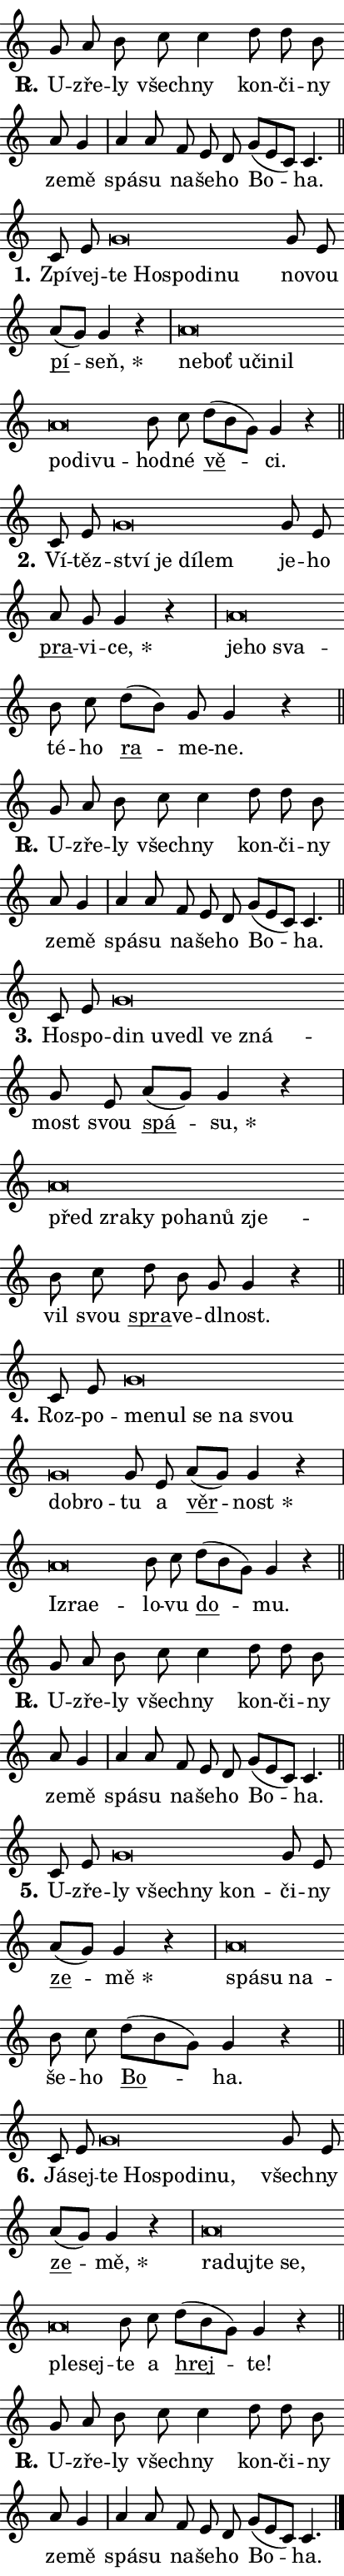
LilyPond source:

\version "2.24.0"
\header { tagline = "" }
\paper {
  indent = 0\cm
  top-margin = 0\cm
  right-margin = 0\cm
  bottom-margin = 0\cm
  left-margin = 0\cm
  paper-width = 7\cm
  page-breaking = #ly:one-page-breaking
  system-system-spacing.basic-distance = #11
  score-system-spacing.basic-distance = #11
  ragged-last = ##f
}


%% Author: Thomas Morley
%% https://lists.gnu.org/archive/html/lilypond-user/2020-05/msg00002.html
#(define (line-position grob)
"Returns position of @var[grob} in current system:
   @code{'start}, if at first time-step
   @code{'end}, if at last time-step
   @code{'middle} otherwise
"
  (let* ((col (ly:item-get-column grob))
         (ln (ly:grob-object col 'left-neighbor))
         (rn (ly:grob-object col 'right-neighbor))
         (col-to-check-left (if (ly:grob? ln) ln col))
         (col-to-check-right (if (ly:grob? rn) rn col))
         (break-dir-left
           (and
             (ly:grob-property col-to-check-left 'non-musical #f)
             (ly:item-break-dir col-to-check-left)))
         (break-dir-right
           (and
             (ly:grob-property col-to-check-right 'non-musical #f)
             (ly:item-break-dir col-to-check-right))))
        (cond ((eqv? 1 break-dir-left) 'start)
              ((eqv? -1 break-dir-right) 'end)
              (else 'middle))))

#(define (tranparent-at-line-position vctor)
  (lambda (grob)
  "Relying on @code{line-position} select the relevant enry from @var{vctor}.
Used to determine transparency,"
    (case (line-position grob)
      ((end) (not (vector-ref vctor 0)))
      ((middle) (not (vector-ref vctor 1)))
      ((start) (not (vector-ref vctor 2))))))

noteHeadBreakVisibility =
#(define-music-function (break-visibility)(vector?)
"Makes @code{NoteHead}s transparent relying on @var{break-visibility}"
#{
  \override NoteHead.transparent =
    #(tranparent-at-line-position break-visibility)
#})

#(define delete-ledgers-for-transparent-note-heads
  (lambda (grob)
    "Reads whether a @code{NoteHead} is transparent.
If so this @code{NoteHead} is removed from @code{'note-heads} from
@var{grob}, which is supposed to be @code{LedgerLineSpanner}.
As a result ledgers are not printed for this @code{NoteHead}"
    (let* ((nhds-array (ly:grob-object grob 'note-heads))
           (nhds-list
             (if (ly:grob-array? nhds-array)
                 (ly:grob-array->list nhds-array)
                 '()))
           ;; Relies on the transparent-property being done before
           ;; Staff.LedgerLineSpanner.after-line-breaking is executed.
           ;; This is fragile ...
           (to-keep
             (remove
               (lambda (nhd)
                 (ly:grob-property nhd 'transparent #f))
               nhds-list)))
      ;; TODO find a better method to iterate over grob-arrays, similiar
      ;; to filter/remove etc for lists
      ;; For now rebuilt from scratch
      (set! (ly:grob-object grob 'note-heads)  '())
      (for-each
        (lambda (nhd)
          (ly:pointer-group-interface::add-grob grob 'note-heads nhd))
        to-keep))))

hideNotes = {
  \noteHeadBreakVisibility #begin-of-line-visible
}
unHideNotes = {
  \noteHeadBreakVisibility #all-visible
}

% work-around for resetting accidentals
% https://lilypond.org/doc/v2.23/Documentation/notation/displaying-rhythms#unmetered-music
cadenzaMeasure = {
  \cadenzaOff
  \partial 1024 s1024
  \cadenzaOn
}

#(define-markup-command (accent layout props text) (markup?)
  "Underline accented syllable"
  (interpret-markup layout props
    #{\markup \override #'(offset . 4.3) \underline { #text }#}))

responsum = \markup \concat {
  "R" \hspace #-1.05 \path #0.1 #'((moveto 0 0.07) (lineto 0.9 0.8)) \hspace #0.05 "."
}

\layout {
    \context {
        \Staff
        \remove "Time_signature_engraver"
        \override LedgerLineSpanner.after-line-breaking = #delete-ledgers-for-transparent-note-heads
    }
    \context {
        \Voice {
            \override NoteHead.output-attributes = #'((class . "notehead"))
            \override Hairpin.height = #0.55
        }
    }
    \context {
        \Lyrics {
            \override StanzaNumber.output-attributes = #'((class . "stanzanumber"))
            \override LyricSpace.minimum-distance = #0.9
            \override LyricText.font-name = #"TeX Gyre Schola"
            \override LyricText.font-size = 1
            \override StanzaNumber.font-name = #"TeX Gyre Schola Bold"
            \override StanzaNumber.font-size = 1
        }
    }
}

% magnetic-lyrics.ily
%
%   written by
%     Jean Abou Samra <jean@abou-samra.fr>
%     Werner Lemberg <wl@gnu.org>
%
%   adapted by
%     Jiri Hon <jiri.hon@gmail.com>
%
% Version 2022-Apr-15

% https://www.mail-archive.com/lilypond-user@gnu.org/msg149350.html

#(define (Left_hyphen_pointer_engraver context)
   "Collect syllable-hyphen-syllable occurrences in lyrics and store
them in properties.  This engraver only looks to the left.  For
example, if the lyrics input is @code{foo -- bar}, it does the
following.

@itemize @bullet
@item
Set the @code{text} property of the @code{LyricHyphen} grob between
@q{foo} and @q{bar} to @code{foo}.

@item
Set the @code{left-hyphen} property of the @code{LyricText} grob with
text @q{foo} to the @code{LyricHyphen} grob between @q{foo} and
@q{bar}.
@end itemize

Use this auxiliary engraver in combination with the
@code{lyric-@/text::@/apply-@/magnetic-@/offset!} hook."
   (let ((hyphen #f)
         (text #f))
     (make-engraver
      (acknowledgers
       ((lyric-syllable-interface engraver grob source-engraver)
        (set! text grob)))
      (end-acknowledgers
       ((lyric-hyphen-interface engraver grob source-engraver)
        ;(when (not (grob::has-interface grob 'lyric-space-interface))
          (set! hyphen grob)));)
      ((stop-translation-timestep engraver)
       (when (and text hyphen)
         (ly:grob-set-object! text 'left-hyphen hyphen))
       (set! text #f)
       (set! hyphen #f)))))

#(define (lyric-text::apply-magnetic-offset! grob)
   "If the space between two syllables is less than the value in
property @code{LyricText@/.details@/.squash-threshold}, move the right
syllable to the left so that it gets concatenated with the left
syllable.

Use this function as a hook for
@code{LyricText@/.after-@/line-@/breaking} if the
@code{Left_@/hyphen_@/pointer_@/engraver} is active."
   (let ((hyphen (ly:grob-object grob 'left-hyphen #f)))
     (when hyphen
       (let ((left-text (ly:spanner-bound hyphen LEFT)))
         (when (grob::has-interface left-text 'lyric-syllable-interface)
           (let* ((common (ly:grob-common-refpoint grob left-text X))
                  (this-x-ext (ly:grob-extent grob common X))
                  (left-x-ext
                   (begin
                     ;; Trigger magnetism for left-text.
                     (ly:grob-property left-text 'after-line-breaking)
                     (ly:grob-extent left-text common X)))
                  ;; `delta` is the gap width between two syllables.
                  (delta (- (interval-start this-x-ext)
                            (interval-end left-x-ext)))
                  (details (ly:grob-property grob 'details))
                  (threshold (assoc-get 'squash-threshold details 0.2)))
             (when (< delta threshold)
               (let* (;; We have to manipulate the input text so that
                      ;; ligatures crossing syllable boundaries are not
                      ;; disabled.  For languages based on the Latin
                      ;; script this is essentially a beautification.
                      ;; However, for non-Western scripts it can be a
                      ;; necessity.
                      (lt (ly:grob-property left-text 'text))
                      (rt (ly:grob-property grob 'text))
                      (is-space (grob::has-interface hyphen 'lyric-space-interface))
                      (space (if is-space " " ""))
                      (space-markup (grob-interpret-markup grob " "))
                      (space-size (interval-length (ly:stencil-extent space-markup X)))
                      (extra-delta (if is-space space-size 0))
                      ;; Append new syllable.
                      (ltrt-space (if (and (string? lt) (string? rt))
                                (string-append lt space rt)
                                (make-concat-markup (list lt space rt))))
                      ;; Right-align `ltrt` to the right side.
                      (ltrt-space-markup (grob-interpret-markup
                               grob
                               (make-translate-markup
                                (cons (interval-length this-x-ext) 0)
                                (make-right-align-markup ltrt-space)))))
                 (begin
                   ;; Don't print `left-text`.
                   (ly:grob-set-property! left-text 'stencil #f)
                   ;; Set text and stencil (which holds all collected
                   ;; syllables so far) and shift it to the left.
                   (ly:grob-set-property! grob 'text ltrt-space)
                   (ly:grob-set-property! grob 'stencil ltrt-space-markup)
                   (ly:grob-translate-axis! grob (- (- delta extra-delta)) X))))))))))


#(define (lyric-hyphen::displace-bounds-first grob)
   ;; Make very sure this callback isn't triggered too early.
   (let ((left (ly:spanner-bound grob LEFT))
         (right (ly:spanner-bound grob RIGHT)))
     (ly:grob-property left 'after-line-breaking)
     (ly:grob-property right 'after-line-breaking)
     (ly:lyric-hyphen::print grob)))

squashThreshold = #0.4

\layout {
  \context {
    \Lyrics
    \consists #Left_hyphen_pointer_engraver
    \override LyricText.after-line-breaking =
      #lyric-text::apply-magnetic-offset!
    \override LyricHyphen.stencil = #lyric-hyphen::displace-bounds-first
    \override LyricText.details.squash-threshold = \squashThreshold
    \override LyricHyphen.minimum-distance = 0
    \override LyricHyphen.minimum-length = \squashThreshold
  }
}

squash = \override LyricText.details.squash-threshold = 9999
unSquash = \override LyricText.details.squash-threshold = \squashThreshold

left = \override LyricText.self-alignment-X = #LEFT
unLeft = \revert LyricText.self-alignment-X

starOffset = #(lambda (grob) 
                (let ((x_offset (ly:self-alignment-interface::aligned-on-x-parent grob)))
                  (if (= x_offset 0) 0 (+ x_offset 1.2))))

star = #(define-music-function (syllable)(string?)
"Append star separator at the end of a syllable"
#{
  \once \override LyricText.X-offset = #starOffset
  \lyricmode { \markup {
    #syllable
    \override #'((font-name . "TeX Gyre Schola Bold")) \hspace #0.2 \lower #0.65 \larger "*"
  } }
#})

starAccent = #(define-music-function (syllable)(string?)
"Append star separator at the end of a syllable and make accent"
#{
  \once \override LyricText.X-offset = #starOffset
  \lyricmode { \markup {
    \accent #syllable
    \override #'((font-name . "TeX Gyre Schola Bold")) \hspace #0.2 \lower #0.65 \larger "*"
  } }
#})

breath = #(define-music-function (syllable)(string?)
"Append breathing indicator at the end of a syllable"
#{
  \lyricmode { \markup { #syllable "+" } }
#})

optionalBreath = #(define-music-function (syllable)(string?)
"Append optional breathing indicator at the end of a syllable"
#{
  \lyricmode { \markup { #syllable "(+)" } }
#})


\score {
    <<
        \new Voice = "melody" { \cadenzaOn \key c \major \relative { g'8 a b c c4 \bar "" d8 d b \bar "" a g4 \cadenzaMeasure \bar "|" a a8 \bar "" f e d \bar "" g[( e c)] c4. \cadenzaMeasure \bar "||" \break } }
        \new Lyrics \lyricsto "melody" { \lyricmode { \set stanza = \responsum
U -- zře -- ly všech -- ny kon -- či -- ny ze -- mě spá -- su na -- še -- ho Bo -- ha. } }
    >>
    \layout {}
}

\score {
    <<
        \new Voice = "melody" { \cadenzaOn \key c \major \relative { c'8 e g\breve*1/16 \hideNotes \breve*1/16 \bar "" \breve*1/16 \bar "" \breve*1/16 \breve*1/16 \bar "" \unHideNotes g8 e \bar "" a[(g)] g4 r \cadenzaMeasure \bar "|" a\breve*1/16 \hideNotes \breve*1/16 \bar "" \breve*1/16 \bar "" \breve*1/16 \bar "" \breve*1/16 \bar "" \breve*1/16 \bar "" \breve*1/16 \breve*1/16 \bar "" \unHideNotes b8 c \bar "" d[( b g)] g4 r \cadenzaMeasure \bar "||" \break } }
        \new Lyrics \lyricsto "melody" { \lyricmode { \set stanza = "1."
Zpí -- vej -- \left te \squash Ho -- spo -- di -- nu \unLeft \unSquash no -- vou \markup \accent pí -- \star seň, \left ne -- \squash boť u -- či -- nil po -- di -- vu -- \unLeft \unSquash hod -- né \markup \accent vě -- ci. } }
    >>
    \layout {}
}

\score {
    <<
        \new Voice = "melody" { \cadenzaOn \key c \major \relative { c'8 e g\breve*1/16 \hideNotes \breve*1/16 \bar "" \breve*1/16 \breve*1/16 \bar "" \unHideNotes g8 e \bar "" a g g4 r \cadenzaMeasure \bar "|" a\breve*1/16 \hideNotes \breve*1/16 \breve*1/16 \bar "" \unHideNotes b8 c \bar "" d[( b)] g g4 r \cadenzaMeasure \bar "||" \break } }
        \new Lyrics \lyricsto "melody" { \lyricmode { \set stanza = "2."
Ví -- těz -- \left ství \squash je dí -- lem \unLeft \unSquash je -- ho \markup \accent pra -- vi -- \star ce, \left je -- \squash ho sva -- \unLeft \unSquash té -- ho \markup \accent ra -- me -- ne. } }
    >>
    \layout {}
}

\score {
    <<
        \new Voice = "melody" { \cadenzaOn \key c \major \relative { g'8 a b c c4 \bar "" d8 d b \bar "" a g4 \cadenzaMeasure \bar "|" a a8 \bar "" f e d \bar "" g[( e c)] c4. \cadenzaMeasure \bar "||" \break } }
        \new Lyrics \lyricsto "melody" { \lyricmode { \set stanza = \responsum
U -- zře -- ly všech -- ny kon -- či -- ny ze -- mě spá -- su na -- še -- ho Bo -- ha. } }
    >>
    \layout {}
}

\score {
    <<
        \new Voice = "melody" { \cadenzaOn \key c \major \relative { c'8 e g\breve*1/16 \hideNotes \breve*1/16 \bar "" \breve*1/16 \bar "" \breve*1/16 \bar "" \breve*1/16 \breve*1/16 \bar "" \unHideNotes g8 e \bar "" a[(g)] g4 r \cadenzaMeasure \bar "|" a\breve*1/16 \hideNotes \breve*1/16 \bar "" \breve*1/16 \bar "" \breve*1/16 \bar "" \breve*1/16 \bar "" \breve*1/16 \breve*1/16 \bar "" \unHideNotes b8 c \bar "" d b g g4 r \cadenzaMeasure \bar "||" \break } }
        \new Lyrics \lyricsto "melody" { \lyricmode { \set stanza = "3."
Ho -- spo -- \left din \squash u -- ve -- dl ve zná -- \unLeft \unSquash most svou \markup \accent spá -- \star su, \left před \squash zra -- ky po -- ha -- nů zje -- \unLeft \unSquash vil svou \markup \accent spra -- ve -- dl -- nost. } }
    >>
    \layout {}
}

\score {
    <<
        \new Voice = "melody" { \cadenzaOn \key c \major \relative { c'8 e g\breve*1/16 \hideNotes \breve*1/16 \bar "" \breve*1/16 \bar "" \breve*1/16 \bar "" \breve*1/16 \bar "" \breve*1/16 \breve*1/16 \bar "" \unHideNotes g8 e \bar "" a[(g)] g4 r \cadenzaMeasure \bar "|" a\breve*1/16 \hideNotes \breve*1/16 \breve*1/16 \bar "" \unHideNotes b8 c \bar "" d[( b g)] g4 r \cadenzaMeasure \bar "||" \break } }
        \new Lyrics \lyricsto "melody" { \lyricmode { \set stanza = "4."
Roz -- po -- \left me -- \squash nul se na svou dob -- ro -- \unLeft \unSquash tu a \markup \accent věr -- \star nost \left Iz -- \squash ra -- e -- \unLeft \unSquash lo -- vu \markup \accent do -- mu. } }
    >>
    \layout {}
}

\score {
    <<
        \new Voice = "melody" { \cadenzaOn \key c \major \relative { g'8 a b c c4 \bar "" d8 d b \bar "" a g4 \cadenzaMeasure \bar "|" a a8 \bar "" f e d \bar "" g[( e c)] c4. \cadenzaMeasure \bar "||" \break } }
        \new Lyrics \lyricsto "melody" { \lyricmode { \set stanza = \responsum
U -- zře -- ly všech -- ny kon -- či -- ny ze -- mě spá -- su na -- še -- ho Bo -- ha. } }
    >>
    \layout {}
}

\score {
    <<
        \new Voice = "melody" { \cadenzaOn \key c \major \relative { c'8 e g\breve*1/16 \hideNotes \breve*1/16 \bar "" \breve*1/16 \breve*1/16 \bar "" \unHideNotes g8 e \bar "" a[(g)] g4 r \cadenzaMeasure \bar "|" a\breve*1/16 \hideNotes \breve*1/16 \breve*1/16 \bar "" \unHideNotes b8 c \bar "" d[( b g)] g4 r \cadenzaMeasure \bar "||" \break } }
        \new Lyrics \lyricsto "melody" { \lyricmode { \set stanza = "5."
U -- zře -- \left ly \squash všech -- ny kon -- \unLeft \unSquash či -- ny \markup \accent ze -- \star mě \left spá -- \squash su na -- \unLeft \unSquash še -- ho \markup \accent Bo -- ha. } }
    >>
    \layout {}
}

\score {
    <<
        \new Voice = "melody" { \cadenzaOn \key c \major \relative { c'8 e g\breve*1/16 \hideNotes \breve*1/16 \bar "" \breve*1/16 \bar "" \breve*1/16 \breve*1/16 \bar "" \unHideNotes g8 e \bar "" a[(g)] g4 r \cadenzaMeasure \bar "|" a\breve*1/16 \hideNotes \breve*1/16 \bar "" \breve*1/16 \bar "" \breve*1/16 \bar "" \breve*1/16 \breve*1/16 \bar "" \unHideNotes b8 c \bar "" d[( b g)] g4 r \cadenzaMeasure \bar "||" \break } }
        \new Lyrics \lyricsto "melody" { \lyricmode { \set stanza = "6."
Já -- sej -- \left te \squash Ho -- spo -- di -- nu, \unLeft \unSquash všech -- ny \markup \accent ze -- \star mě, \left ra -- \squash duj -- te se, ple -- sej -- \unLeft \unSquash te a \markup \accent hrej -- te! } }
    >>
    \layout {}
}

\score {
    <<
        \new Voice = "melody" { \cadenzaOn \key c \major \relative { g'8 a b c c4 \bar "" d8 d b \bar "" a g4 \cadenzaMeasure \bar "|" a a8 \bar "" f e d \bar "" g[( e c)] c4. \cadenzaMeasure \bar "||" \break } \bar "|." }
        \new Lyrics \lyricsto "melody" { \lyricmode { \set stanza = \responsum
U -- zře -- ly všech -- ny kon -- či -- ny ze -- mě spá -- su na -- še -- ho Bo -- ha. } }
    >>
    \layout {}
}
